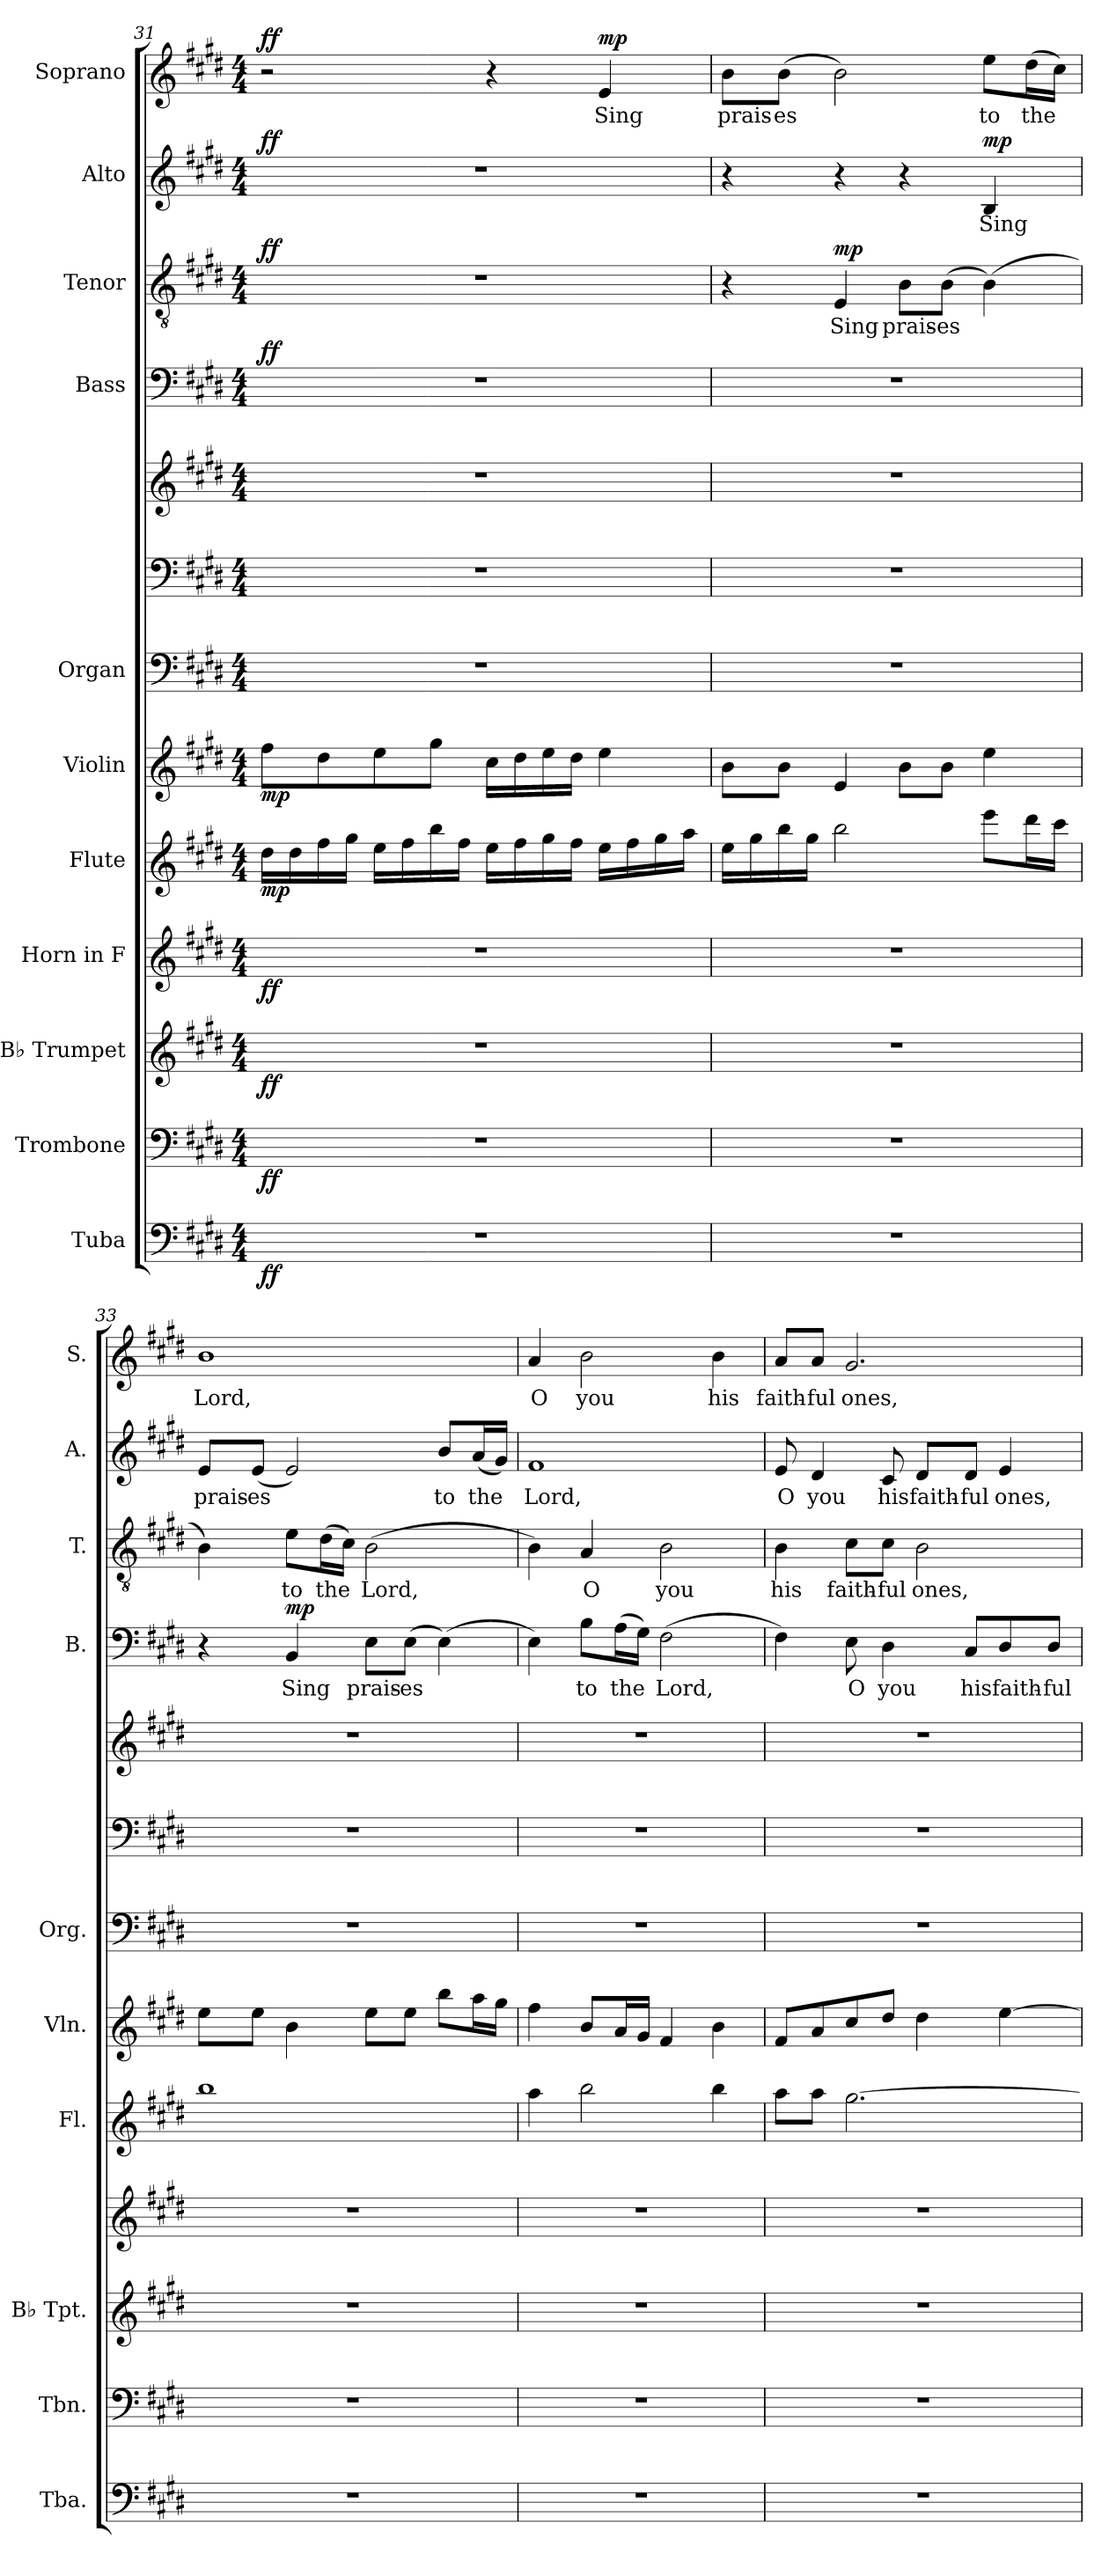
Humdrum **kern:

**kern	**dynam	**kern	**dynam	**kern	**dynam	**kern	**dynam	**kern	**dynam	**kern	**dynam	**kern	**kern	**kern	**kern	**text	**dynam	**kern	**text	**dynam	**kern	**text	**dynam	**kern	**text	**dynam
*part11	*part11	*part10	*part10	*part9	*part9	*part8	*part8	*part7	*part7	*part6	*part6	*part5	*part5	*part5	*part4	*part4	*part4	*part3	*part3	*part3	*part2	*part2	*part2	*part1	*part1	*part1
*staff13	*staff13	*staff12	*staff12	*staff11	*staff11	*staff10	*staff10	*staff9	*staff9	*staff8	*staff8	*staff7	*staff6	*staff5	*staff4	*staff4	*staff4	*staff3	*staff3	*staff3	*staff2	*staff2	*staff2	*staff1	*staff1	*staff1
*I"Tuba	*	*I"Trombone	*	*I"B♭ Trumpet	*	*I"Horn in F	*	*I"Flute	*	*I"Violin	*	*I"Organ	*	*	*I"Bass	*	*	*I"Tenor	*	*	*I"Alto	*	*	*I"Soprano	*	*
*I'Tba.	*	*I'Tbn.	*	*I'B♭ Tpt.	*	*	*	*I'Fl.	*	*I'Vln.	*	*I'Org.	*	*	*I'B.	*	*	*I'T.	*	*	*I'A.	*	*	*I'S.	*	*
!!LO:PB:g=z
*clefF4	*	*clefF4	*	*clefG2	*	*clefG2	*	*clefG2	*	*clefG2	*	*clefF4	*clefF4	*clefG2	*clefF4	*	*	*clefGv2	*	*	*clefG2	*	*	*clefG2	*	*
*	*	*	*	*ITrd1c2	*	*ITrd4c7	*	*	*	*	*	*	*	*	*	*	*	*	*	*	*	*	*	*	*	*
*k[f#c#g#d#]	*	*k[f#c#g#d#]	*	*k[f#c#]	*	*k[f#c#g#]	*	*k[f#c#g#d#]	*	*k[f#c#g#d#]	*	*k[f#c#g#d#]	*k[f#c#g#d#]	*k[f#c#g#d#]	*k[f#c#g#d#]	*	*	*k[f#c#g#d#]	*	*	*k[f#c#g#d#]	*	*	*k[f#c#g#d#]	*	*
*M4/4	*	*M4/4	*	*M4/4	*	*M4/4	*	*M4/4	*	*M4/4	*	*M4/4	*M4/4	*M4/4	*M4/4	*	*	*M4/4	*	*	*M4/4	*	*	*M4/4	*	*
=31	=31	=31	=31	=31	=31	=31	=31	=31	=31	=31	=31	=31	=31	=31	=31	=31	=31	=31	=31	=31	=31	=31	=31	=31	=31	=31
!	!LO:DY:b	!	!LO:DY:b	!	!LO:DY:b	!	!LO:DY:b	!	!LO:DY:b	!	!LO:DY:b	!	!	!	!	!	!LO:DY:b	!	!	!LO:DY:b	!	!	!LO:DY:b	!	!	!LO:DY:b
1r	ff	1r	ff	1r	ff	1r	ff	16dd#\LL	mp	8ff#\L	mp	1r	1r	1r	1r	.	ff	1r	.	ff	1r	.	ff	2r	.	ff
.	.	.	.	.	.	.	.	16dd#\	.	.	.	.	.	.	.	.	.	.	.	.	.	.	.	.	.	.
.	.	.	.	.	.	.	.	16ff#\	.	8dd#\	.	.	.	.	.	.	.	.	.	.	.	.	.	.	.	.
.	.	.	.	.	.	.	.	16gg#\JJ	.	.	.	.	.	.	.	.	.	.	.	.	.	.	.	.	.	.
.	.	.	.	.	.	.	.	16ee\LL	.	8ee\	.	.	.	.	.	.	.	.	.	.	.	.	.	.	.	.
.	.	.	.	.	.	.	.	16ff#\	.	.	.	.	.	.	.	.	.	.	.	.	.	.	.	.	.	.
.	.	.	.	.	.	.	.	16bb\	.	8gg#\J	.	.	.	.	.	.	.	.	.	.	.	.	.	.	.	.
.	.	.	.	.	.	.	.	16ff#\JJ	.	.	.	.	.	.	.	.	.	.	.	.	.	.	.	.	.	.
.	.	.	.	.	.	.	.	16ee\LL	.	16cc#\LL	.	.	.	.	.	.	.	.	.	.	.	.	.	4r	.	.
.	.	.	.	.	.	.	.	16ff#\	.	16dd#\	.	.	.	.	.	.	.	.	.	.	.	.	.	.	.	.
.	.	.	.	.	.	.	.	16gg#\	.	16ee\	.	.	.	.	.	.	.	.	.	.	.	.	.	.	.	.
.	.	.	.	.	.	.	.	16ff#\JJ	.	16dd#\JJ	.	.	.	.	.	.	.	.	.	.	.	.	.	.	.	.
!	!	!	!	!	!	!	!	!	!	!	!	!	!	!	!	!	!	!	!	!	!	!	!	!	!LO:LY:b	!LO:DY:b
.	.	.	.	.	.	.	.	16ee\LL	.	4ee\	.	.	.	.	.	.	.	.	.	.	.	.	.	4e/	Sing	mp
.	.	.	.	.	.	.	.	16ff#\	.	.	.	.	.	.	.	.	.	.	.	.	.	.	.	.	.	.
.	.	.	.	.	.	.	.	16gg#\	.	.	.	.	.	.	.	.	.	.	.	.	.	.	.	.	.	.
.	.	.	.	.	.	.	.	16aa\JJ	.	.	.	.	.	.	.	.	.	.	.	.	.	.	.	.	.	.
=32	=32	=32	=32	=32	=32	=32	=32	=32	=32	=32	=32	=32	=32	=32	=32	=32	=32	=32	=32	=32	=32	=32	=32	=32	=32	=32
!	!	!	!	!	!	!	!	!	!	!	!	!	!	!	!	!	!	!	!	!	!	!	!	!	!LO:LY:b	!
1r	.	1r	.	1r	.	1r	.	16ee\LL	.	8b\L	.	1r	1r	1r	1r	.	.	4r	.	.	4r	.	.	8b\L	prais-	.
.	.	.	.	.	.	.	.	16gg#\	.	.	.	.	.	.	.	.	.	.	.	.	.	.	.	.	.	.
!	!	!	!	!	!	!	!	!	!	!	!	!	!	!	!	!	!	!	!	!	!	!	!	!	!LO:LY:b	!
.	.	.	.	.	.	.	.	16bb\	.	8b\J	.	.	.	.	.	.	.	.	.	.	.	.	.	(>8b\J	-es	.
.	.	.	.	.	.	.	.	16gg#\JJ	.	.	.	.	.	.	.	.	.	.	.	.	.	.	.	.	.	.
!	!	!	!	!	!	!	!	!	!	!	!	!	!	!	!	!	!	!	!LO:LY:b	!LO:DY:b	!	!	!	!	!	!
.	.	.	.	.	.	.	.	2bb\	.	4e/	.	.	.	.	.	.	.	4E/	Sing	mp	4r	.	.	2b\)	.	.
!	!	!	!	!	!	!	!	!	!	!	!	!	!	!	!	!	!	!	!LO:LY:b	!	!	!	!	!	!	!
.	.	.	.	.	.	.	.	.	.	8b\L	.	.	.	.	.	.	.	8B\L	prais-	.	4r	.	.	.	.	.
!	!	!	!	!	!	!	!	!	!	!	!	!	!	!	!	!	!	!	!LO:LY:b	!	!	!	!	!	!	!
.	.	.	.	.	.	.	.	.	.	8b\J	.	.	.	.	.	.	.	(>8B\J	-es	.	.	.	.	.	.	.
!	!	!	!	!	!	!	!	!	!	!	!	!	!	!	!	!	!	!	!	!	!	!LO:LY:b	!LO:DY:b	!	!LO:LY:b	!
.	.	.	.	.	.	.	.	8eee\L	.	4ee\	.	.	.	.	.	.	.	(>4B\)	.	.	4B/	Sing	mp	8ee\L	to	.
!	!	!	!	!	!	!	!	!	!	!	!	!	!	!	!	!	!	!	!	!	!	!	!	!	!LO:LY:b	!
.	.	.	.	.	.	.	.	16ddd#\L	.	.	.	.	.	.	.	.	.	.	.	.	.	.	.	(>16dd#\L	the	.
.	.	.	.	.	.	.	.	16ccc#\JJ	.	.	.	.	.	.	.	.	.	.	.	.	.	.	.	16cc#\JJ)	.	.
!!LO:PB:g=z
=33	=33	=33	=33	=33	=33	=33	=33	=33	=33	=33	=33	=33	=33	=33	=33	=33	=33	=33	=33	=33	=33	=33	=33	=33	=33	=33
!	!	!	!	!	!	!	!	!	!	!	!	!	!	!	!	!	!	!	!	!	!	!LO:LY:b	!	!	!LO:LY:b	!
1r	.	1r	.	1r	.	1r	.	1bb	.	8ee\L	.	1r	1r	1r	4r	.	.	4B\)	.	.	8e/L	prais-	.	1b	Lord,	.
!	!	!	!	!	!	!	!	!	!	!	!	!	!	!	!	!	!	!	!	!	!	!LO:LY:b	!	!	!	!
.	.	.	.	.	.	.	.	.	.	8ee\J	.	.	.	.	.	.	.	.	.	.	(<8e/J	-es	.	.	.	.
!	!	!	!	!	!	!	!	!	!	!	!	!	!	!	!	!LO:LY:b	!LO:DY:b	!	!LO:LY:b	!	!	!	!	!	!	!
.	.	.	.	.	.	.	.	.	.	4b\	.	.	.	.	4BB/	Sing	mp	8e\L	to	.	2e/)	.	.	.	.	.
!	!	!	!	!	!	!	!	!	!	!	!	!	!	!	!	!	!	!	!LO:LY:b	!	!	!	!	!	!	!
.	.	.	.	.	.	.	.	.	.	.	.	.	.	.	.	.	.	(>16d#\L	the	.	.	.	.	.	.	.
.	.	.	.	.	.	.	.	.	.	.	.	.	.	.	.	.	.	16c#\JJ)	.	.	.	.	.	.	.	.
!	!	!	!	!	!	!	!	!	!	!	!	!	!	!	!	!LO:LY:b	!	!	!LO:LY:b	!	!	!	!	!	!	!
.	.	.	.	.	.	.	.	.	.	8ee\L	.	.	.	.	8E\L	prais-	.	(>2B\	Lord,	.	.	.	.	.	.	.
!	!	!	!	!	!	!	!	!	!	!	!	!	!	!	!	!LO:LY:b	!	!	!	!	!	!	!	!	!	!
.	.	.	.	.	.	.	.	.	.	8ee\J	.	.	.	.	(>8E\J	-es	.	.	.	.	.	.	.	.	.	.
!	!	!	!	!	!	!	!	!	!	!	!	!	!	!	!	!	!	!	!	!	!	!LO:LY:b	!	!	!	!
.	.	.	.	.	.	.	.	.	.	8bb\L	.	.	.	.	(>4E\)	.	.	.	.	.	8b/L	to	.	.	.	.
!	!	!	!	!	!	!	!	!	!	!	!	!	!	!	!	!	!	!	!	!	!	!LO:LY:b	!	!	!	!
.	.	.	.	.	.	.	.	.	.	16aa\L	.	.	.	.	.	.	.	.	.	.	(<16a/L	the	.	.	.	.
.	.	.	.	.	.	.	.	.	.	16gg#\JJ	.	.	.	.	.	.	.	.	.	.	16g#/JJ)	.	.	.	.	.
=34	=34	=34	=34	=34	=34	=34	=34	=34	=34	=34	=34	=34	=34	=34	=34	=34	=34	=34	=34	=34	=34	=34	=34	=34	=34	=34
!	!	!	!	!	!	!	!	!	!	!	!	!	!	!	!	!	!	!	!	!	!	!LO:LY:b	!	!	!LO:LY:b	!
1r	.	1r	.	1r	.	1r	.	4aa\	.	4ff#\	.	1r	1r	1r	4E\)	.	.	4B\)	.	.	1f#	Lord,	.	4a/	O	.
!	!	!	!	!	!	!	!	!	!	!	!	!	!	!	!	!LO:LY:b	!	!	!LO:LY:b	!	!	!	!	!	!LO:LY:b	!
.	.	.	.	.	.	.	.	2bb\	.	8b/L	.	.	.	.	8B\L	to	.	4A/	O	.	.	.	.	2b\	you	.
!	!	!	!	!	!	!	!	!	!	!	!	!	!	!	!	!LO:LY:b	!	!	!	!	!	!	!	!	!	!
.	.	.	.	.	.	.	.	.	.	16a/L	.	.	.	.	(>16A\L	the	.	.	.	.	.	.	.	.	.	.
.	.	.	.	.	.	.	.	.	.	16g#/JJ	.	.	.	.	16G#\JJ)	.	.	.	.	.	.	.	.	.	.	.
!	!	!	!	!	!	!	!	!	!	!	!	!	!	!	!	!LO:LY:b	!	!	!LO:LY:b	!	!	!	!	!	!	!
.	.	.	.	.	.	.	.	.	.	4f#/	.	.	.	.	(>2F#\	Lord,	.	2B\	you	.	.	.	.	.	.	.
!	!	!	!	!	!	!	!	!	!	!	!	!	!	!	!	!	!	!	!	!	!	!	!	!	!LO:LY:b	!
.	.	.	.	.	.	.	.	4bb\	.	4b\	.	.	.	.	.	.	.	.	.	.	.	.	.	4b\	his	.
=35	=35	=35	=35	=35	=35	=35	=35	=35	=35	=35	=35	=35	=35	=35	=35	=35	=35	=35	=35	=35	=35	=35	=35	=35	=35	=35
!	!	!	!	!	!	!	!	!	!	!	!	!	!	!	!	!	!	!	!LO:LY:b	!	!	!LO:LY:b	!	!	!LO:LY:b	!
1r	.	1r	.	1r	.	1r	.	8aa\L	.	8f#/L	.	1r	1r	1r	4F#\)	.	.	4B\	his	.	8e/	O	.	8a/L	faith-	.
!	!	!	!	!	!	!	!	!	!	!	!	!	!	!	!	!	!	!	!	!	!	!LO:LY:b	!	!	!LO:LY:b	!
.	.	.	.	.	.	.	.	8aa\J	.	8a/	.	.	.	.	.	.	.	.	.	.	4d#/	you	.	8a/J	-ful	.
!	!	!	!	!	!	!	!	!	!	!	!	!	!	!	!	!LO:LY:b	!	!	!LO:LY:b	!	!	!	!	!	!LO:LY:b	!
.	.	.	.	.	.	.	.	[2.gg#\	.	8cc#/	.	.	.	.	8E\	O	.	8c#\L	faith-	.	.	.	.	2.g#/	ones,	.
!	!	!	!	!	!	!	!	!	!	!	!	!	!	!	!	!LO:LY:b	!	!	!LO:LY:b	!	!	!LO:LY:b	!	!	!	!
.	.	.	.	.	.	.	.	.	.	8dd#/J	.	.	.	.	4D#\	you	.	8c#\J	-ful	.	8c#/	his	.	.	.	.
!	!	!	!	!	!	!	!	!	!	!	!	!	!	!	!	!	!	!	!LO:LY:b	!	!	!LO:LY:b	!	!	!	!
.	.	.	.	.	.	.	.	.	.	4dd#\	.	.	.	.	.	.	.	2B\	ones,	.	8d#/L	faith-	.	.	.	.
!	!	!	!	!	!	!	!	!	!	!	!	!	!	!	!	!LO:LY:b	!	!	!	!	!	!LO:LY:b	!	!	!	!
.	.	.	.	.	.	.	.	.	.	.	.	.	.	.	8C#/L	his	.	.	.	.	8d#/J	-ful	.	.	.	.
!	!	!	!	!	!	!	!	!	!	!	!	!	!	!	!	!LO:LY:b	!	!	!	!	!	!LO:LY:b	!	!	!	!
.	.	.	.	.	.	.	.	.	.	[4ee\	.	.	.	.	8D#/	faith-	.	.	.	.	4e/	ones,	.	.	.	.
!	!	!	!	!	!	!	!	!	!	!	!	!	!	!	!	!LO:LY:b	!	!	!	!	!	!	!	!	!	!
.	.	.	.	.	.	.	.	.	.	.	.	.	.	.	8D#/J	-ful	.	.	.	.	.	.	.	.	.	.
=	=	=	=	=	=	=	=	=	=	=	=	=	=	=	=	=	=	=	=	=	=	=	=	=	=	=
*-	*-	*-	*-	*-	*-	*-	*-	*-	*-	*-	*-	*-	*-	*-	*-	*-	*-	*-	*-	*-	*-	*-	*-	*-	*-	*-
